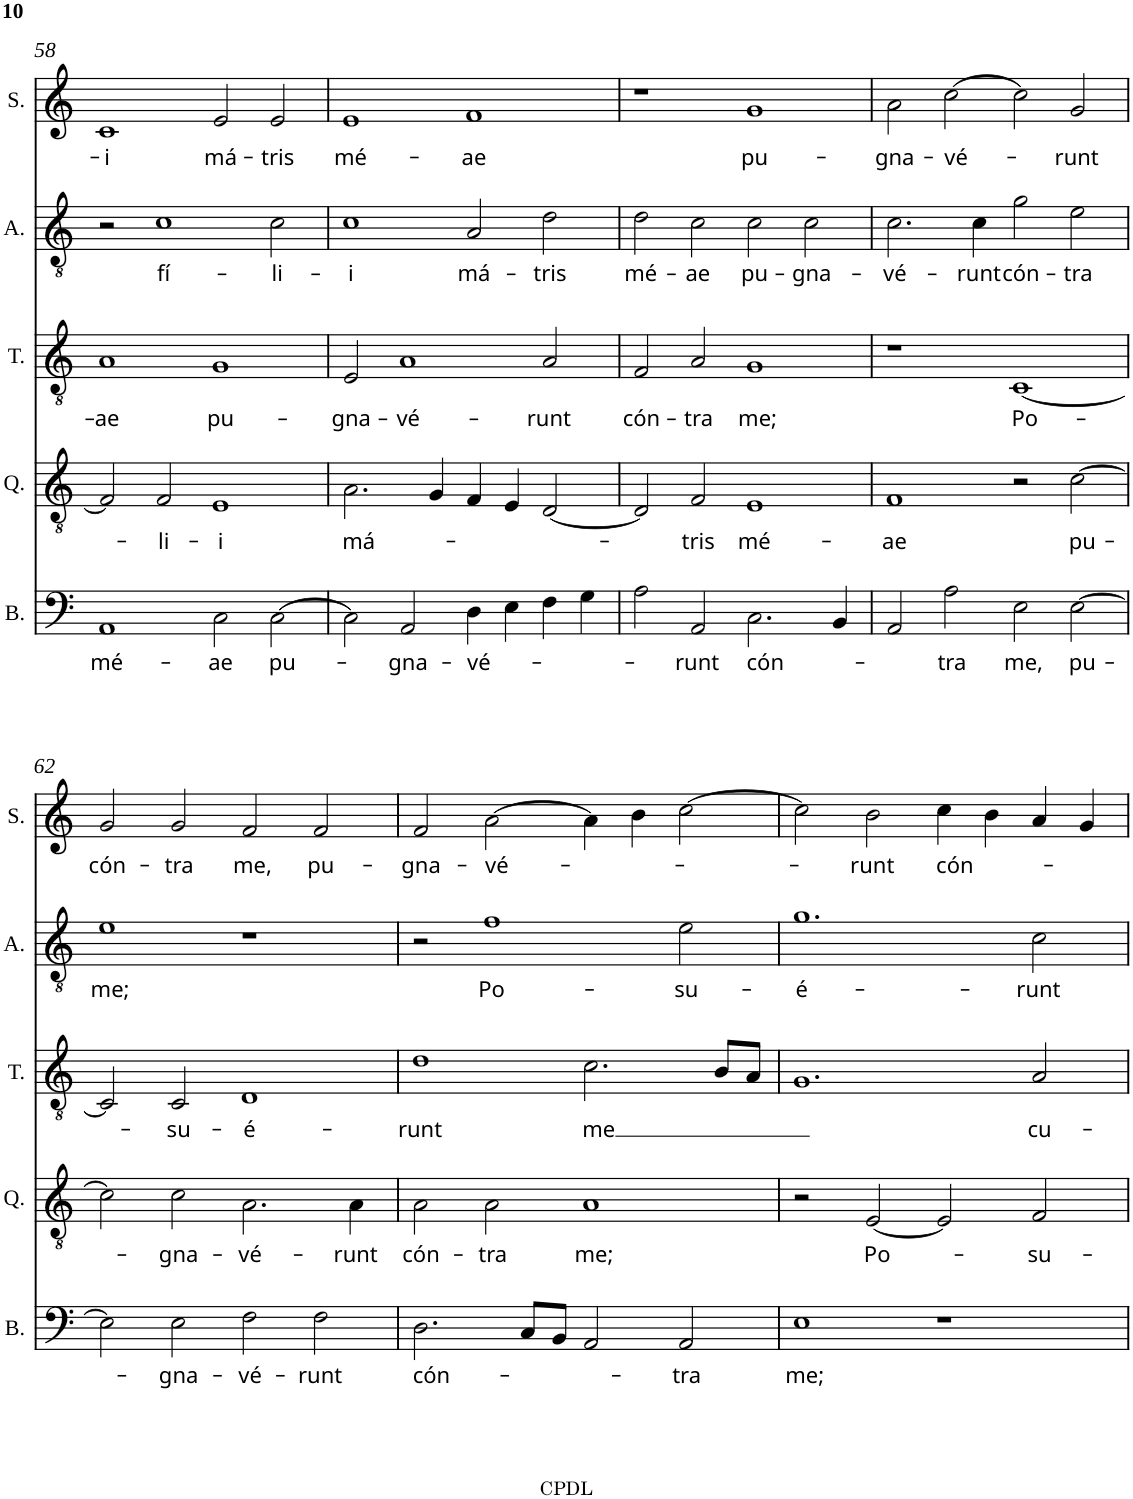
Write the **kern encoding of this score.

**kern	**text	**kern	**text	**kern	**text	**kern	**text	**kern	**text
*part5	*part5	*part4	*part4	*part3	*part3	*part2	*part2	*part1	*part1
*staff5	*staff5	*staff4	*staff4	*staff3	*staff3	*staff2	*staff2	*staff1	*staff1
*I"Bassus	*	*I"Quintus	*	*I"Tenor	*	*I"Altus	*	*I"Superius	*
*I'B.	*	*I'Q.	*	*I'T.	*	*I'A.	*	*I'S.	*
!!LO:PB:g=z
*clefF4	*	*clefGv2	*	*clefGv2	*	*clefGv2	*	*clefG2	*
*	*	*Trd8c14	*	*	*	*Trd1c2	*	*	*
*k[]	*	*k[]	*	*k[]	*	*k[]	*	*k[]	*
*M4/2	*	*M4/2	*	*M4/2	*	*M4/2	*	*M4/2	*
=58	=58	=58	=58	=58	=58	=58	=58	=58	=58
!	!LO:LY:b	!	!	!	!LO:LY:b	!	!	!	!LO:LY:b
1AA	mé-	2F/]	.	1A	-ae	2r	.	1c	-i
!	!	!	!LO:LY:b	!	!	!	!LO:LY:b	!	!
.	.	2F/	-li-	.	.	1c	fí-	.	.
!	!LO:LY:b	!	!LO:LY:b	!	!LO:LY:b	!	!	!	!LO:LY:b
2C\	-ae	1E	-i	1G	pu-	.	.	2e/	má-
!	!LO:LY:b	!	!	!	!	!	!LO:LY:b	!	!LO:LY:b
[2C\	pu-	.	.	.	.	2c\	-li-	2e/	-tris
=59	=59	=59	=59	=59	=59	=59	=59	=59	=59
!	!	!	!LO:LY:b	!	!LO:LY:b	!	!LO:LY:b	!	!LO:LY:b
2C\]	.	2.A\	má-	2E/	-gna-	1c	-i	1e	mé-
!	!LO:LY:b	!	!	!	!LO:LY:b	!	!	!	!
2AA/	-gna-	.	.	1A	-vé-	.	.	.	.
.	.	4G/	.	.	.	.	.	.	.
!	!LO:LY:b	!	!	!	!	!	!LO:LY:b	!	!LO:LY:b
4D\	-vé-	4F/	.	.	.	2A/	má-	1f	-ae
4E\	.	4E/	.	.	.	.	.	.	.
!	!	!	!	!	!LO:LY:b	!	!LO:LY:b	!	!
4F\	.	[2D/	.	2A/	-runt	2d\	-tris	.	.
4G\	.	.	.	.	.	.	.	.	.
=60	=60	=60	=60	=60	=60	=60	=60	=60	=60
!	!	!	!	!	!LO:LY:b	!	!LO:LY:b	!	!
2A\	.	2D/]	.	2F/	cón-	2d\	mé-	1r	.
!	!LO:LY:b	!	!LO:LY:b	!	!LO:LY:b	!	!LO:LY:b	!	!
2AA/	-runt	2F/	-tris	2A/	-tra	2c\	-ae	.	.
!	!LO:LY:b	!	!LO:LY:b	!	!LO:LY:b	!	!LO:LY:b	!	!LO:LY:b
2.C\	cón-	1E	mé-	1G	me;	2c\	pu-	1g	pu-
!	!	!	!	!	!	!	!LO:LY:b	!	!
.	.	.	.	.	.	2c\	-gna-	.	.
4BB/	.	.	.	.	.	.	.	.	.
=61	=61	=61	=61	=61	=61	=61	=61	=61	=61
!	!	!	!LO:LY:b	!	!	!	!LO:LY:b	!	!LO:LY:b
2AA/	.	1F	-ae	1r	.	2.c\	-vé-	2a\	-gna-
!	!LO:LY:b	!	!	!	!	!	!	!	!LO:LY:b
2A\	-tra	.	.	.	.	.	.	[2cc\	-vé-
!	!	!	!	!	!	!	!LO:LY:b	!	!
.	.	.	.	.	.	4c\	-runt	.	.
!	!LO:LY:b	!	!	!	!LO:LY:b	!	!LO:LY:b	!	!
2E\	me,	2r	.	[1C	Po-	2g\	cón-	2cc\]	.
!	!LO:LY:b	!	!LO:LY:b	!	!	!	!LO:LY:b	!	!LO:LY:b
[2E\	pu-	[2c\	pu-	.	.	2e\	-tra	2g/	-runt
!!LO:LB:g=z
=62	=62	=62	=62	=62	=62	=62	=62	=62	=62
!	!	!	!	!	!	!	!LO:LY:b	!	!LO:LY:b
2E\]	.	2c\]	.	2C/]	.	1e	me;	2g/	cón-
!	!LO:LY:b	!	!LO:LY:b	!	!LO:LY:b	!	!	!	!LO:LY:b
2E\	-gna-	2c\	-gna-	2C/	-su-	.	.	2g/	-tra
!	!LO:LY:b	!	!LO:LY:b	!	!LO:LY:b	!	!	!	!LO:LY:b
2F\	-vé-	2.A\	-vé-	1D	-é-	1r	.	2f/	me,
!	!LO:LY:b	!	!	!	!	!	!	!	!LO:LY:b
2F\	-runt	.	.	.	.	.	.	2f/	pu-
!	!	!	!LO:LY:b	!	!	!	!	!	!
.	.	4A\	-runt	.	.	.	.	.	.
=63	=63	=63	=63	=63	=63	=63	=63	=63	=63
!	!LO:LY:b	!	!LO:LY:b	!	!LO:LY:b	!	!	!	!LO:LY:b
2.D\	cón-	2A\	cón-	1d	-runt	2r	.	2f/	-gna-
!	!	!	!LO:LY:b	!	!	!	!LO:LY:b	!	!LO:LY:b
.	.	2A\	-tra	.	.	1f	Po-	[2a\	-vé-
8C/L	.	.	.	.	.	.	.	.	.
8BB/J	.	.	.	.	.	.	.	.	.
!	!	!	!LO:LY:b	!	!LO:LY:b	!	!	!	!
2AA/	.	1A	me;	2.c\	me	.	.	4a\]	.
.	.	.	.	.	.	.	.	4b\	.
!	!LO:LY:b	!	!	!	!	!	!LO:LY:b	!	!
2AA/	-tra	.	.	.	.	2e\	-su-	[2cc\	.
.	.	.	.	8B/L	.	.	.	.	.
.	.	.	.	8A/J	.	.	.	.	.
=64	=64	=64	=64	=64	=64	=64	=64	=64	=64
!	!LO:LY:b	!	!	!	!	!	!LO:LY:b	!	!
1E	me;	2r	.	1.G	.	1.g	-é-	2cc\]	.
!	!	!	!LO:LY:b	!	!	!	!	!	!LO:LY:b
.	.	[2E/	Po-	.	.	.	.	2b\	-runt
!	!	!	!	!	!	!	!	!	!LO:LY:b
1r	.	2E/]	.	.	.	.	.	4cc\	cón-
.	.	.	.	.	.	.	.	4b\	.
!	!	!	!LO:LY:b	!	!LO:LY:b	!	!LO:LY:b	!	!
.	.	2F/	-su-	2A/	cu-	2c\	-runt	4a/	.
.	.	.	.	.	.	.	.	4g/	.
=	=	=	=	=	=	=	=	=	=
*-	*-	*-	*-	*-	*-	*-	*-	*-	*-
